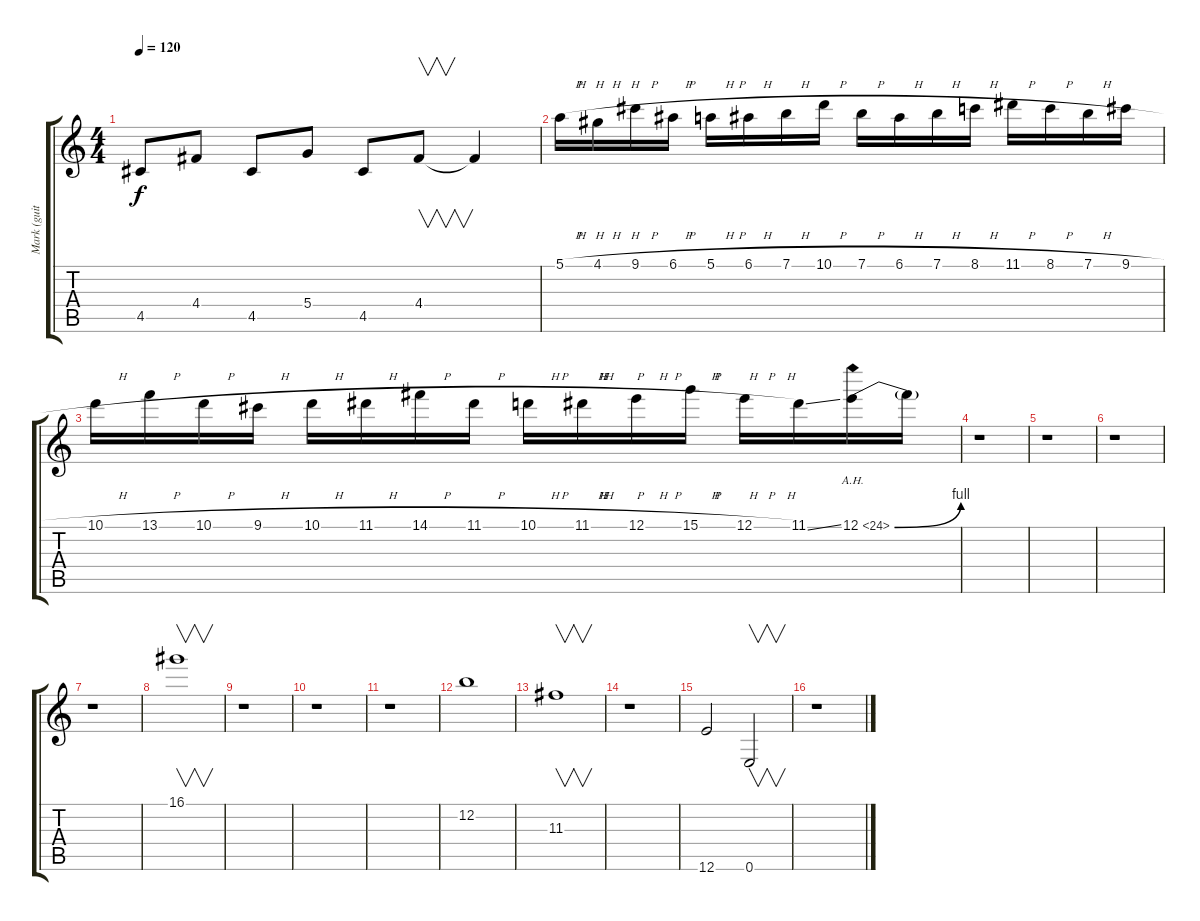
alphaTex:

\track ("Mark (guitar)" "Mark (guit") {instrument overdrivenguitar}
\staff {score tabs}
\tuning (E4 B3 G3 D3 A2 E2) {hide}
\ts (4 4)
\tempo 120
\clef g2
\ks c
4.5.8{dy f} 4.4.8 4.5.8 5.4.8 4.5.8 4.4.8{v} 4.4{t}.4 |
5.1{h}.16 4.1{h}.16 9.1{h}.16 6.1{h}.16 5.1{h}.16 6.1{h}.16 7.1{h}.16 10.1{h}.16 7.1{h}.16 6.1{h}.16 7.1{h}.16 8.1{h}.16 11.1{h}.16 8.1{h}.16 7.1{h}.16 9.1{h}.16 |
10.1{h}.16 13.1{h}.16 10.1{h}.16 9.1{h}.16 10.1{h}.16 11.1{h}.16 14.1{h}.16 11.1{h}.16 10.1{h}.16 11.1{h}.16 12.1{h}.16 15.1{h}.16 12.1{h}.16 11.1{ss}.16 12.1{be (bend 0 0 60 4) ah 12}.16 12.1{t}.16 |
r.1 |
r.1 |
r.1 |
r.1 |
16.1.1{v} |
r.1 |
r.1 |
r.1 |
12.2.1 |
11.3.1{v} |
r.1 |
12.6.2 0.6.2{v} |
r.1
